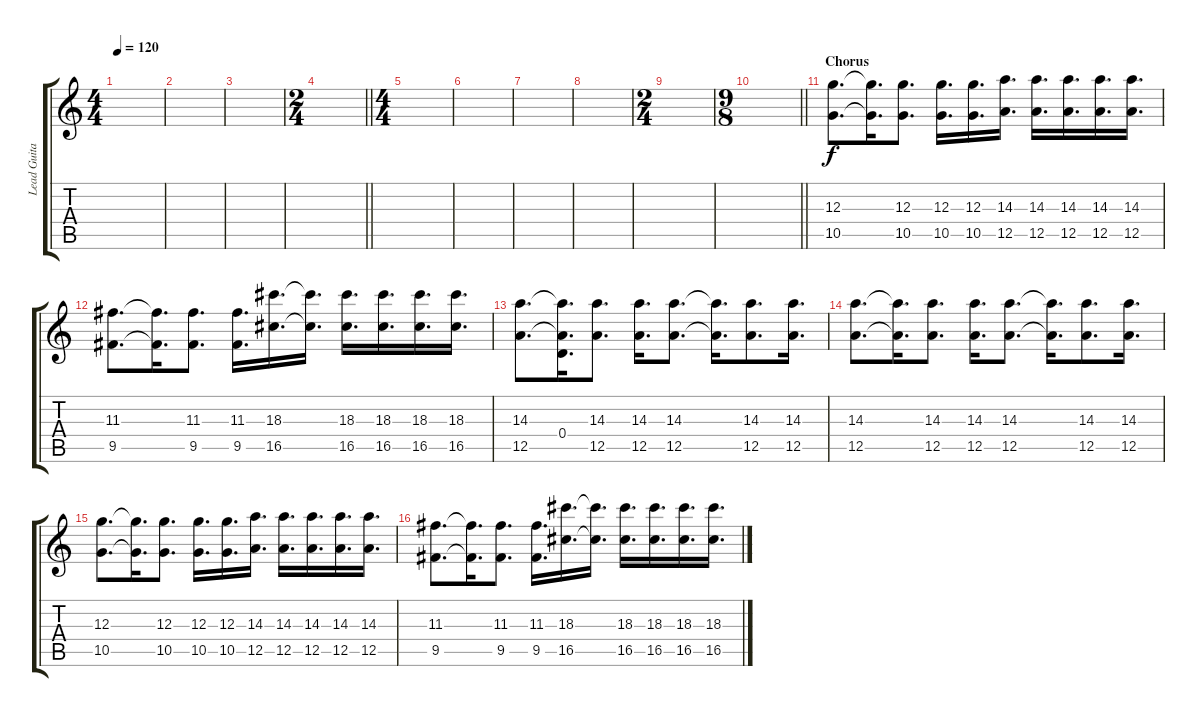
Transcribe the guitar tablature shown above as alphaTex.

\track ("Lead Guitar" "Lead Guita") {instrument distortionguitar}
\staff {score tabs}
\tuning (E4 B3 G3 D3 A2 B1) {hide}
\ts (4 4)
\tempo 120
\clef g2
\ks c
|
|
|
\ts (2 4)
\barLineRight lightlight
|
\ts (4 4)
|
|
|
|
\ts (2 4)
|
\ts (9 8)
\barLineRight lightlight
|
\section ("" "Chorus")
(12.3 10.5).8{d volume 10} (12.3{t} 10.5{t}).16{d} (12.3 10.5).8{d} (12.3 10.5).16{d} (12.3 10.5).16{d} (14.3 12.5).16{d} (14.3 12.5).16{d} (14.3 12.5).16{d} (14.3 12.5).16{d} (14.3 12.5).16{d} |
(11.3 9.5).8{d} (11.3{t} 9.5{t}).16{d} (11.3 9.5).8{d} (11.3 9.5).16{d} (18.3 16.5).16{d} (18.3{t} 16.5{t}).16{d} (18.3 16.5).16{d} (18.3 16.5).16{d} (18.3 16.5).16{d} (18.3 16.5).16{d} |
(14.3 12.5).8{d} (14.3{t} 0.4 12.5{t}).16{d} (14.3 12.5).8{d} (14.3 12.5).16{d} (14.3 12.5).8{d} (14.3{t} 12.5{t}).16{d} (14.3 12.5).8{d} (14.3 12.5).16{d} |
(14.3 12.5).8{d} (14.3{t} 12.5{t}).16{d} (14.3 12.5).8{d} (14.3 12.5).16{d} (14.3 12.5).8{d} (14.3{t} 12.5{t}).16{d} (14.3 12.5).8{d} (14.3 12.5).16{d} |
(12.3 10.5).8{d} (12.3{t} 10.5{t}).16{d} (12.3 10.5).8{d} (12.3 10.5).16{d} (12.3 10.5).16{d} (14.3 12.5).16{d} (14.3 12.5).16{d} (14.3 12.5).16{d} (14.3 12.5).16{d} (14.3 12.5).16{d} |
(11.3 9.5).8{d} (11.3{t} 9.5{t}).16{d} (11.3 9.5).8{d} (11.3 9.5).16{d} (18.3 16.5).16{d} (18.3{t} 16.5{t}).16{d} (18.3 16.5).16{d} (18.3 16.5).16{d} (18.3 16.5).16{d} (18.3 16.5).16{d}
